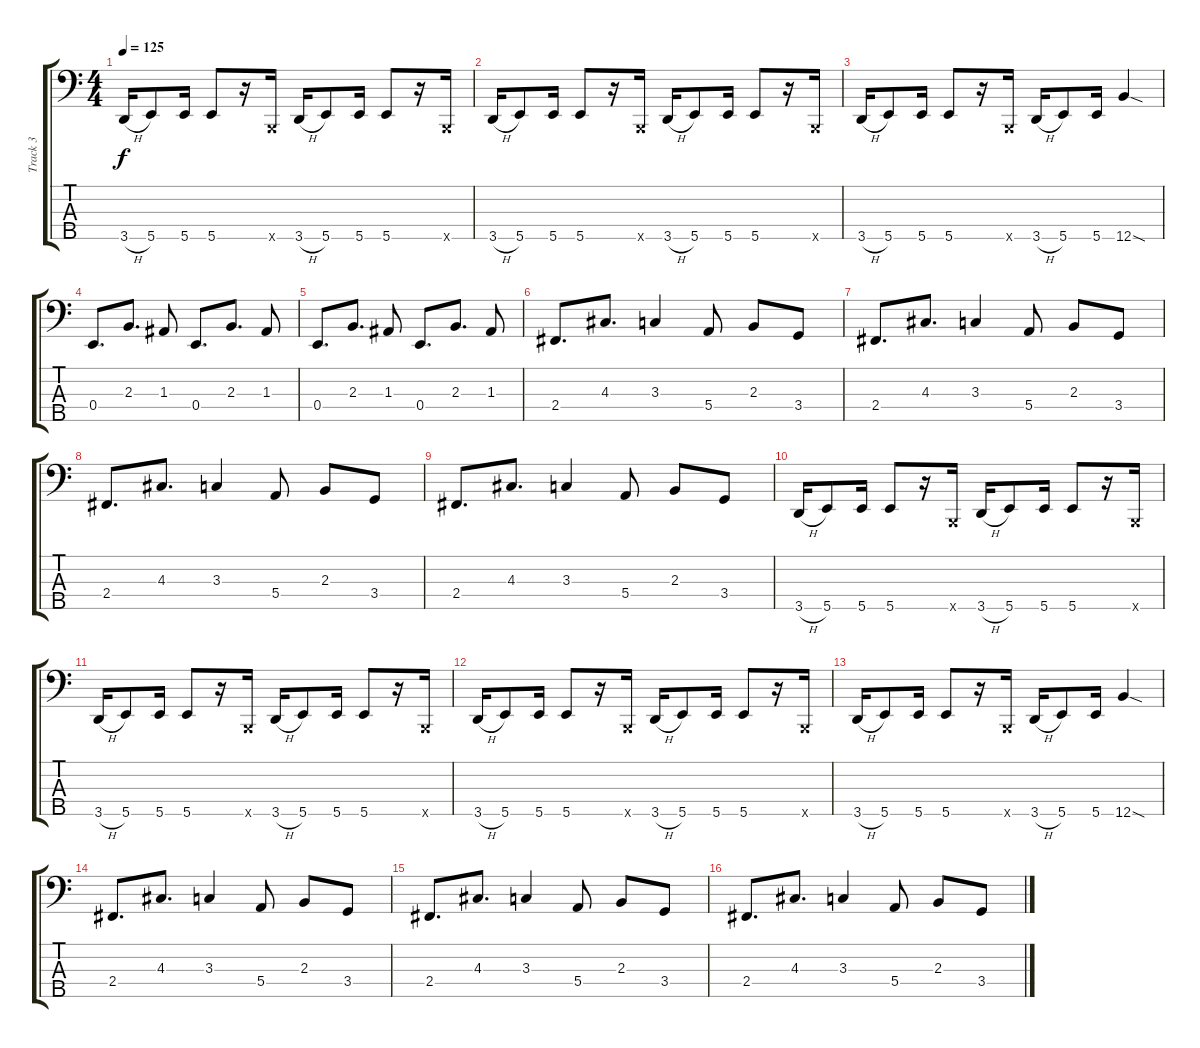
\track ("Track 3" "Track 3") {instrument electricbassfinger}
\staff {score tabs}
\tuning (G2 D2 A1 E1 B0) {hide}
\ts (4 4)
\tempo 125
\clef f4
\ks c
3.5{h}.16{dy f} 5.5.8 5.5.16 5.5.8 r.16 0.5{x}.16 3.5{h}.16 5.5.8 5.5.16 5.5.8 r.16 0.5{x}.16 |
3.5{h}.16 5.5.8 5.5.16 5.5.8 r.16 0.5{x}.16 3.5{h}.16 5.5.8 5.5.16 5.5.8 r.16 0.5{x}.16 |
3.5{h}.16 5.5.8 5.5.16 5.5.8 r.16 0.5{x}.16 3.5{h}.16 5.5.8 5.5.16 12.5{sod}.4 |
0.4.8{d} 2.3.8{d} 1.3.8 0.4.8{d} 2.3.8{d} 1.3.8 |
0.4.8{d} 2.3.8{d} 1.3.8 0.4.8{d} 2.3.8{d} 1.3.8 |
2.4.8{d} 4.3.8{d} 3.3.4 5.4.8 2.3.8 3.4.8 |
2.4.8{d} 4.3.8{d} 3.3.4 5.4.8 2.3.8 3.4.8 |
2.4.8{d} 4.3.8{d} 3.3.4 5.4.8 2.3.8 3.4.8 |
2.4.8{d} 4.3.8{d} 3.3.4 5.4.8 2.3.8 3.4.8 |
3.5{h}.16 5.5.8 5.5.16 5.5.8 r.16 0.5{x}.16 3.5{h}.16 5.5.8 5.5.16 5.5.8 r.16 0.5{x}.16 |
3.5{h}.16 5.5.8 5.5.16 5.5.8 r.16 0.5{x}.16 3.5{h}.16 5.5.8 5.5.16 5.5.8 r.16 0.5{x}.16 |
3.5{h}.16 5.5.8 5.5.16 5.5.8 r.16 0.5{x}.16 3.5{h}.16 5.5.8 5.5.16 5.5.8 r.16 0.5{x}.16 |
3.5{h}.16 5.5.8 5.5.16 5.5.8 r.16 0.5{x}.16 3.5{h}.16 5.5.8 5.5.16 12.5{sod}.4 |
2.4.8{d} 4.3.8{d} 3.3.4 5.4.8 2.3.8 3.4.8 |
2.4.8{d} 4.3.8{d} 3.3.4 5.4.8 2.3.8 3.4.8 |
2.4.8{d} 4.3.8{d} 3.3.4 5.4.8 2.3.8 3.4.8
